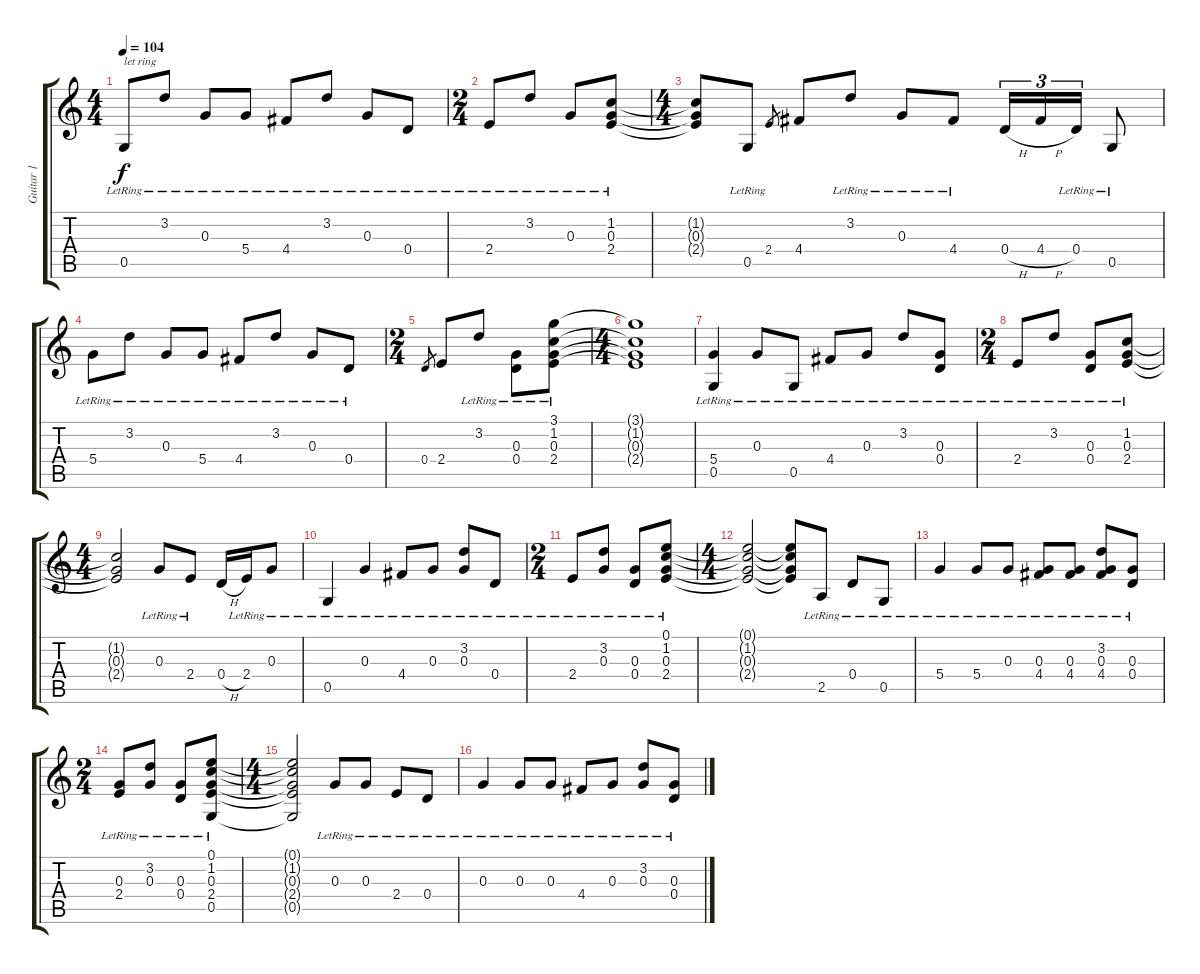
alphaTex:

\track ("Guitar 1" "Guitar 1") {instrument electricguitarclean}
\staff {score tabs}
\tuning (E4 B3 G3 D3 G2 E2) {hide}
\ts (4 4)
\tempo 104
\clef g2
\ks c
0.5{lr}.8{txt "let ring" dy f instrument electricguitarclean} 3.2{lr}.8 0.3{lr}.8 5.4{lr}.8 4.4{lr}.8 3.2{lr}.8 0.3{lr}.8 0.4{lr}.8 |
\ts (2 4)
2.4{lr}.8 3.2{lr}.8 0.3{lr}.8 (1.2{lr} 0.3{lr} 2.4{lr}).8 |
\ts (4 4)
(1.2{t} 0.3{t} 2.4{t}).8 0.5{lr}.8 2.4.8{gr} 4.4.8 3.2{lr}.8 0.3{lr}.8 4.4{lr}.8 0.4{h}.16{tu (3 2)} 4.4{h}.16{tu (3 2)} 0.4{lr}.16{tu (3 2)} 0.5{lr}.8 |
5.4{lr}.8 3.2{lr}.8 0.3{lr}.8 5.4{lr}.8 4.4{lr}.8 3.2{lr}.8 0.3{lr}.8 0.4{lr}.8 |
\ts (2 4)
0.4.8{gr} 2.4.8 3.2{lr}.8 (0.3{lr} 0.4{lr}).8 (3.1{lr} 1.2{lr} 0.3{lr} 2.4{lr}).8 |
\ts (4 4)
(3.1{t} 1.2{t} 0.3{t} 2.4{t}).1 |
(5.4{lr} 0.5{lr}).4 0.3{lr}.8 0.5{lr}.8 4.4{lr}.8 0.3{lr}.8 3.2{lr}.8 (0.3{lr} 0.4{lr}).8 |
\ts (2 4)
2.4{lr}.8 3.2{lr}.8 (0.3{lr} 0.4{lr}).8 (1.2{lr} 0.3{lr} 2.4{lr}).8 |
\ts (4 4)
(1.2{t} 0.3{t} 2.4{t}).2 0.3{lr}.8 2.4{lr}.8 0.4{h}.16 2.4{lr}.16 0.3{lr}.8 |
0.5{lr}.4 0.3{lr}.4 4.4{lr}.8 0.3{lr}.8 (3.2{lr} 0.3{lr}).8 0.4{lr}.8 |
\ts (2 4)
2.4{lr}.8 (3.2{lr} 0.3{lr}).8 (0.3{lr} 0.4{lr}).8 (0.1{lr} 1.2{lr} 0.3{lr} 2.4{lr}).8 |
\ts (4 4)
(0.1{t} 1.2{t} 0.3{t} 2.4{t}).2 (0.1{t} 1.2{t} 0.3{t} 2.4{t}).8 2.5{lr}.8 0.4{lr}.8 0.5{lr}.8 |
5.4{lr}.4 5.4{lr}.8 0.3{lr}.8 (0.3{lr} 4.4{lr}).8 (0.3{lr} 4.4{lr}).8 (3.2{lr} 0.3{lr} 4.4{lr}).8 (0.3{lr} 0.4{lr}).8 |
\ts (2 4)
(0.3{lr} 2.4{lr}).8 (3.2{lr} 0.3{lr}).8 (0.3{lr} 0.4{lr}).8 (0.1{lr} 1.2{lr} 0.3{lr} 2.4{lr} 0.5{lr}).8 |
\ts (4 4)
(0.1{t} 1.2{t} 0.3{t} 2.4{t} 0.5{t}).2 0.3{lr}.8 0.3{lr}.8 2.4{lr}.8 0.4{lr}.8 |
0.3{lr}.4 0.3{lr}.8 0.3{lr}.8 4.4{lr}.8 0.3{lr}.8 (3.2{lr} 0.3{lr}).8 (0.3{lr} 0.4{lr}).8
